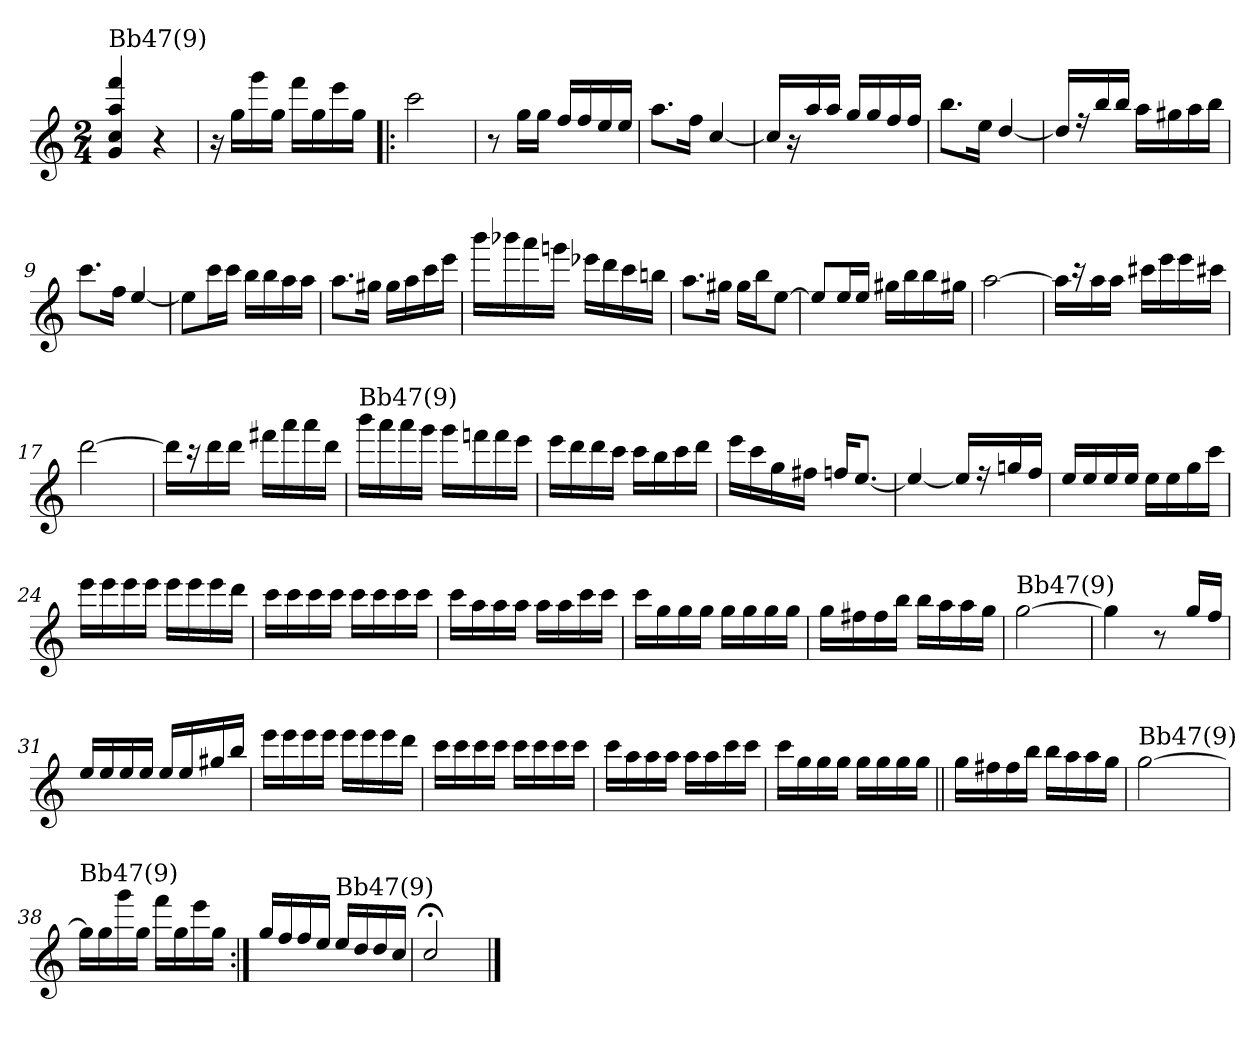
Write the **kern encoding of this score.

**kern
*part1
*staff1
*clefG2
*k[]
*C:
*M2/4
=1
!LO:TX:a:t=Bb47(9)
4g/ 4cc/ 4aa/ 4fff/
4r
=2
16r
16gg\LL
16ggg\
16gg\JJ
16fff\LL
16gg\
16eee\
16gg\JJ
=3!|:
2ccc\
=4
8r
16gg\LL
16gg\JJ
16ff/LL
16ff/
16ee/
16ee/JJ
=5
8.aa\L
16ff\Jk
[4cc/
!!LO:LB:g=z
=6
16cc/KL]
16r
16aa/L
16aa/JJ
16gg/LL
16gg/
16ff/
16ff/JJ
=7
8.bb\L
16ee\Jk
[4dd/
=8
16dd/KL]
16r
16bb/L
16bb/JJ
16aa\LL
16gg#X\
16aa\
16bb\JJ
=9
8.ccc\L
16ff\Jk
[4ee/
=10
8ee\L]
16ccc\L
16ccc\JJ
16bb\LL
16bb\
16aa\
16aa\JJ
!!LO:LB:g=z
=11
8.aa\L
16gg#X\Jk
16gg#\LL
16aa\
16ccc\
16eee\JJ
=12
16bbb\LL
16bbb-X\
16aaa\
16gggn\JJ
16eee-X\LL
16ddd\
16ccc\
16bbn\JJ
=13
8.aa\L
16gg#X\Jk
16gg#\LL
16bb\J
[8ee\J
=14
8ee/L]
16ee/L
16ee/JJ
16gg#X\LL
16bb\
16bb\
16gg#X\JJ
=15
[2aa\
!!LO:LB:g=z
=16
16aa\KL]
16r
16aa\L
16aa\JJ
16ccc#X\LL
16eee\
16eee\
16ccc#X\JJ
=17
[2ddd\
=18
16ddd\KL]
16r
16ddd\L
16ddd\JJ
16fff#X\LL
16aaa\
16aaa\
16ddd\JJ
=19
!LO:TX:a:t=Bb47(9)
16bbb\LL
16aaa\
16aaa\
16ggg\JJ
16ggg\LL
16fffn\
16fff\
16eee\JJ
=20
16eee\LL
16ddd\
16ddd\
16ccc\JJ
16ccc\LL
16bb\
16ccc\
16ddd\JJ
!!LO:LB:g=z
=21
16eee\LL
16ccc\
16gg\
16ff#X\JJ
16ffn/KL
[8.ee/J
=22
4ee/_
16ee/KL]
16r
16ggn/L
16ff/JJ
=23
16ee/LL
16ee/
16ee/
16ee/JJ
16ee\LL
16ee\
16gg\
16ccc\JJ
=24
16eee\LL
16eee\
16eee\
16eee\JJ
16eee\LL
16eee\
16eee\
16ddd\JJ
=25
16ccc\LL
16ccc\
16ccc\
16ccc\JJ
16ccc\LL
16ccc\
16ccc\
16ccc\JJ
!!LO:LB:g=z
=26
16ccc\LL
16aa\
16aa\
16aa\JJ
16aa\LL
16aa\
16ccc\
16ccc\JJ
=27
16ccc\LL
16gg\
16gg\
16gg\JJ
16gg\LL
16gg\
16gg\
16gg\JJ
=28
16gg\LL
16ff#X\
16ff#\
16bb\JJ
16bb\LL
16aa\
16aa\
16gg\JJ
=29
!LO:TX:a:t=Bb47(9)
[2gg\
=30
4gg\]
8r
16gg/LL
16ff/JJ
!!LO:LB:g=z
=31
16ee/LL
16ee/
16ee/
16ee/JJ
16ee/LL
16ee/
16gg#X/
16bb/JJ
=32
16eee\LL
16eee\
16eee\
16eee\JJ
16eee\LL
16eee\
16eee\
16ddd\JJ
=33
16ccc\LL
16ccc\
16ccc\
16ccc\JJ
16ccc\LL
16ccc\
16ccc\
16ccc\JJ
=34
16ccc\LL
16aa\
16aa\
16aa\JJ
16aa\LL
16aa\
16ccc\
16ccc\JJ
=35
16ccc\LL
16gg\
16gg\
16gg\JJ
16gg\LL
16gg\
16gg\
16gg\JJ
!!LO:LB:g=z
=36||
16gg\LL
16ff#X\
16ff#\
16bb\JJ
16bb\LL
16aa\
16aa\
16gg\JJ
=37
!LO:TX:a:t=Bb47(9)
[2gg\
=38
!LO:TX:a:t=Bb47(9)
16gg\LL]
16gg\
16ggg\
16gg\JJ
16fff\LL
16gg\
16eee\
16gg\JJ
=39:|!
*^
16gg/LL	4ryy
16ff/	.
16ff/	.
16ee/JJ	.
!LO:TX:a:t=Bb47(9)	!
16ee/LL	8rcyy
16dd/	.
16dd/	8rcyy
16cc/JJ	.
*v	*v
=40
2cc;/
==
*-
